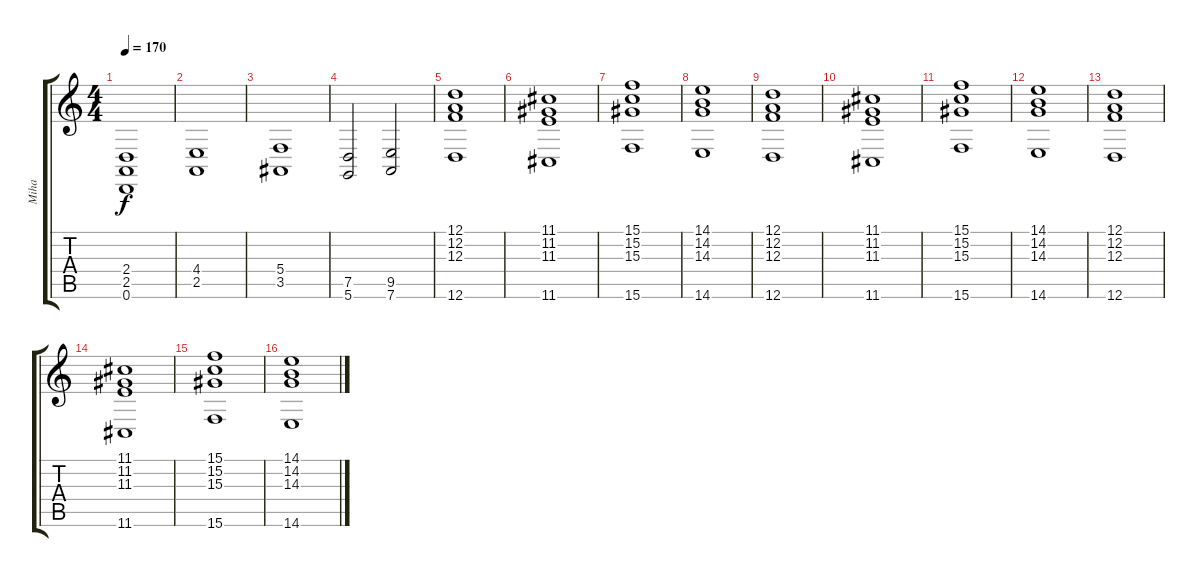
\track ("Miha" "Miha") {instrument musicbox}
\staff {score tabs}
\tuning (D4 A3 F3 C3 G2 D2) {hide}
\ts (4 4)
\tempo 170
\clef g2
\ks c
(2.4 2.5 0.6).1{dy f} |
(4.4 2.5).1 |
(5.4 3.5).1 |
(7.5 5.6).2 (9.5 7.6).2 |
(12.1 12.2 12.3 12.6).1{instrument churchorgan} |
(11.1 11.2 11.3 11.6).1 |
(15.1 15.2 15.3 15.6).1 |
(14.1 14.2 14.3 14.6).1 |
(12.1 12.2 12.3 12.6).1{instrument churchorgan} |
(11.1 11.2 11.3 11.6).1 |
(15.1 15.2 15.3 15.6).1 |
(14.1 14.2 14.3 14.6).1 |
(12.1 12.2 12.3 12.6).1{instrument churchorgan} |
(11.1 11.2 11.3 11.6).1 |
(15.1 15.2 15.3 15.6).1 |
(14.1 14.2 14.3 14.6).1
